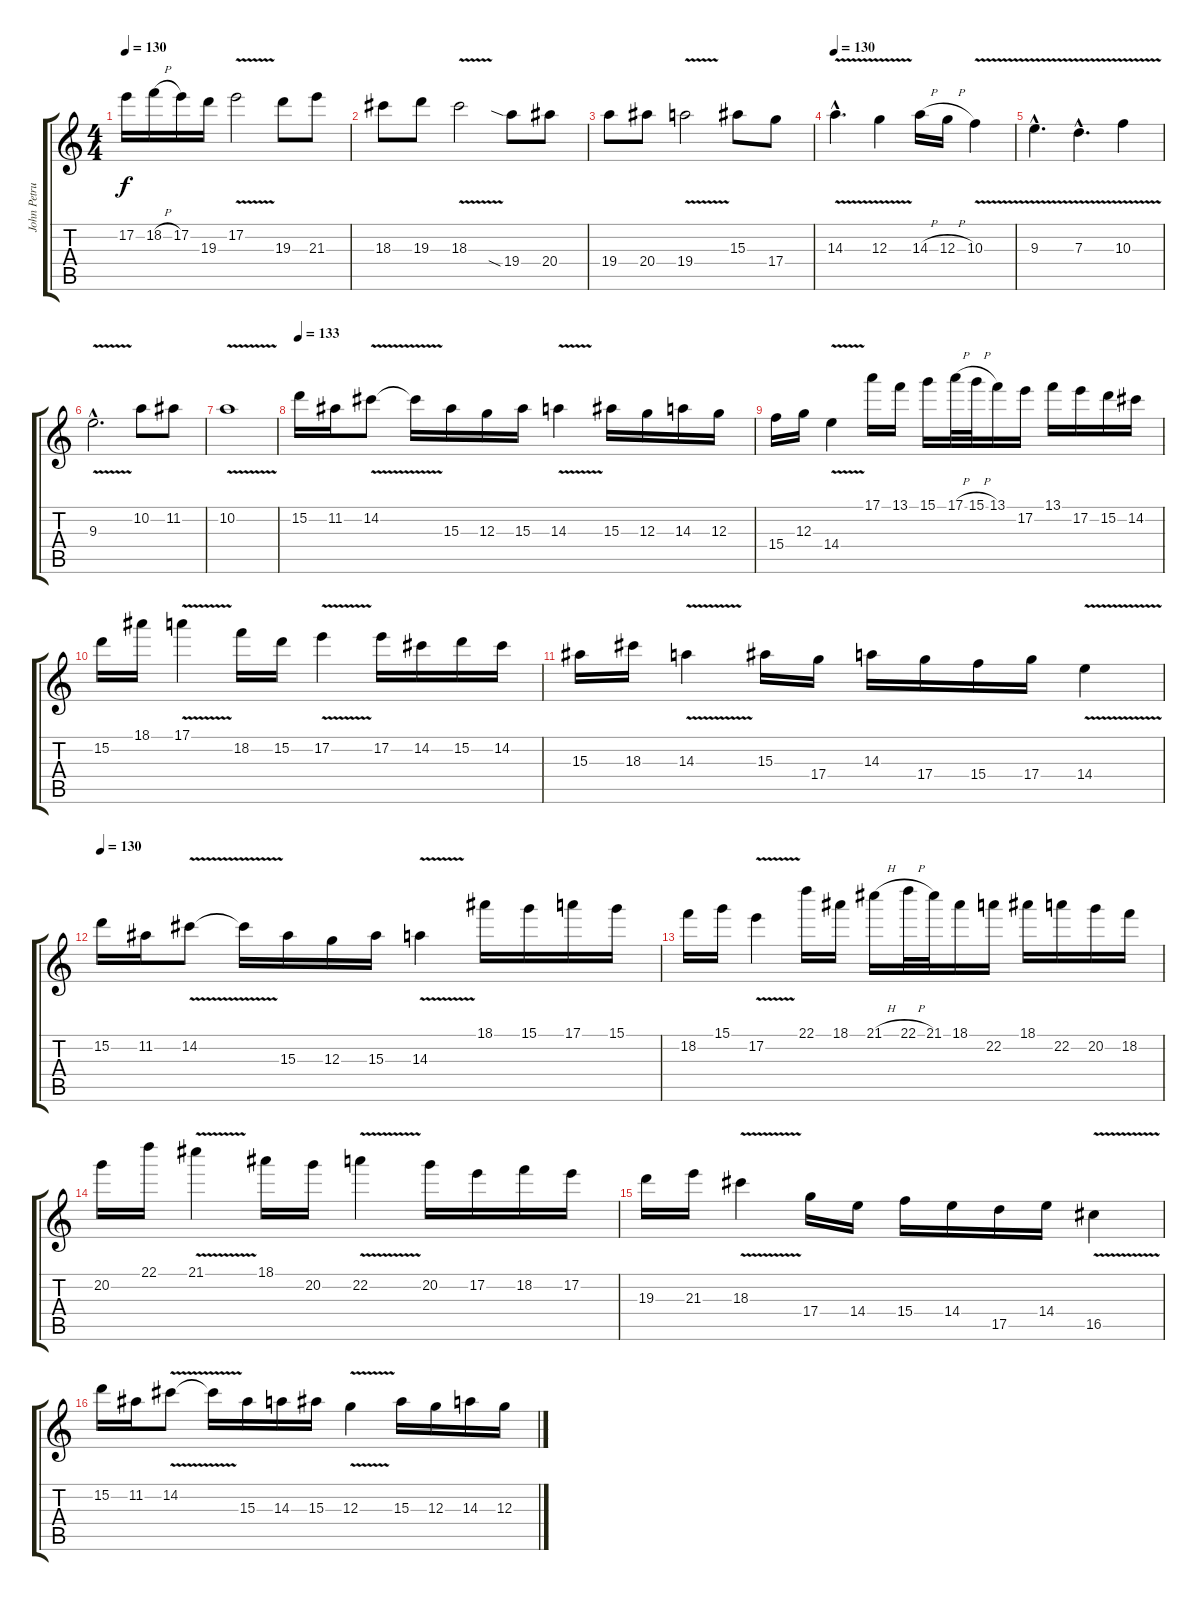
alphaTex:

\track ("John Petrucci" "John Petru") {instrument distortionguitar}
\staff {score tabs}
\tuning (E4 B3 G3 D3 A2 E2) {hide}
\ts (4 4)
\tempo 130
\clef g2
\ks c
17.2.16{dy f} 18.2{h}.16 17.2.16 19.3.16 17.2{v}.2 19.3.8 21.3.8 |
18.3.8 19.3.8 18.3{v}.2 19.4{sia}.8 20.4.8 |
19.4.8 20.4.8 19.4{v}.2 15.3.8 17.4.8 |
\tempo 130
14.3{v hac}.4{d} 12.3{v}.4 14.3{h}.16 12.3{h}.16 10.3{v}.4 |
9.3{v hac}.4{d} 7.3{v hac}.4{d} 10.3{v}.4 |
9.3{v hac}.2{d} 10.2.8 11.2.8 |
10.2{v}.1 |
\tempo 130
\tempo 133
15.2.16{volume 14 instrument overdrivenguitar} 11.2.16 14.2{v}.8 14.2{t}.16 15.3.16 12.3.16 15.3.16 14.3{v}.4 15.3.16 12.3.16 14.3.16 12.3.16 |
15.4.16 12.3.16 14.4{v}.4 17.1.16 13.1.16 15.1.16 17.1{h}.32 15.1{h}.32 13.1.16 17.2.16 13.1.16 17.2.16 15.2.16 14.2.16 |
15.2.16 18.1.16 17.1{v}.4 18.2.16 15.2.16 17.2{v}.4 17.2.16 14.2.16 15.2.16 14.2.16 |
15.3.16 18.3.16 14.3{v}.4 15.3.16 17.4.16 14.3.16 17.4.16 15.4.16 17.4.16 14.4{v}.4 |
\tempo 130
15.2.16 11.2.16 14.2{v}.8 14.2{t}.16 15.3.16 12.3.16 15.3.16 14.3{v}.4 18.1.16 15.1.16 17.1.16 15.1.16 |
18.2.16 15.1.16 17.2{v}.4 22.1.16 18.1.16 21.1{h}.16 22.1{h}.32 21.1.32 18.1.16 22.2.16 18.1.16 22.2.16 20.2.16 18.2.16 |
20.2.16 22.1.16 21.1{v}.4 18.1.16 20.2.16 22.2{v}.4 20.2.16 17.2.16 18.2.16 17.2.16 |
19.3.16 21.3.16 18.3{v}.4 17.4.16 14.4.16 15.4.16 14.4.16 17.5.16 14.4.16 16.5{v}.4 |
15.2.16 11.2.16 14.2{v}.8 14.2{t}.16 15.3.16 14.3.16 15.3.16 12.3{v}.4 15.3.16 12.3.16 14.3.16 12.3.16
